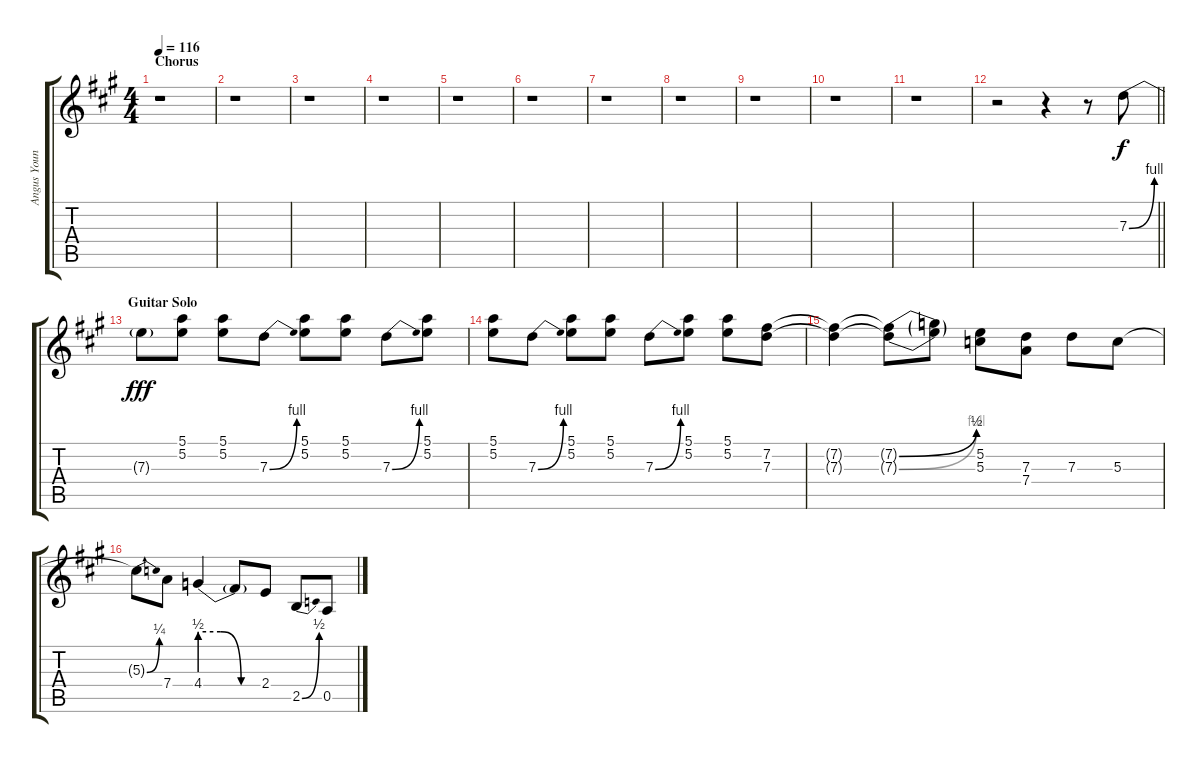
\track ("Angus Young Solo" "Angus Youn") {instrument distortionguitar}
\staff {score tabs}
\tuning (E4 B3 G3 D3 A2 E2) {hide}
\ts (4 4)
\section ("" "Chorus")
\tempo 116
\clef g2
\ks a
r.1{dy f} |
r.1 |
r.1 |
r.1 |
r.1 |
r.1 |
r.1 |
r.1 |
r.1 |
r.1 |
r.1 |
\barLineRight lightlight
r.2 r.4 r.8 7.3{be (bend 0 0 60 4)}.8 |
\section ("" "Guitar Solo")
7.3{t}.8{dy fff} (5.1 5.2).8 (5.1 5.2).8 7.3{be (bend 0 0 60 4)}.8 (5.1 5.2).8 (5.1 5.2).8 7.3{be (bend 0 0 60 4)}.8 (5.1 5.2).8 |
(5.1 5.2).8 7.3{be (bend 0 0 60 4)}.8 (5.1 5.2).8 (5.1 5.2).8 7.3{be (bend 0 0 60 4)}.8 (5.1 5.2).8 (5.1 5.2).8 (7.2 7.3).8 |
(7.2{t} 7.3{t}).4 (7.2{be (bend 0 0 60 2) t} 7.3{be (bend 0 0 60 4) t}).8 (7.2{t} 7.3{t}).8 (5.2 5.3).8 (7.3 7.4).8 7.3.8 5.3.8 |
5.3{be (bend 0 0 60 1) t}.8 7.4.8 4.4{be (custom 0 2 20 2 40 0 60 0)}.4 4.4{t}.8 2.4.8 2.5{be (bend 0 0 60 2)}.8 0.5.8
